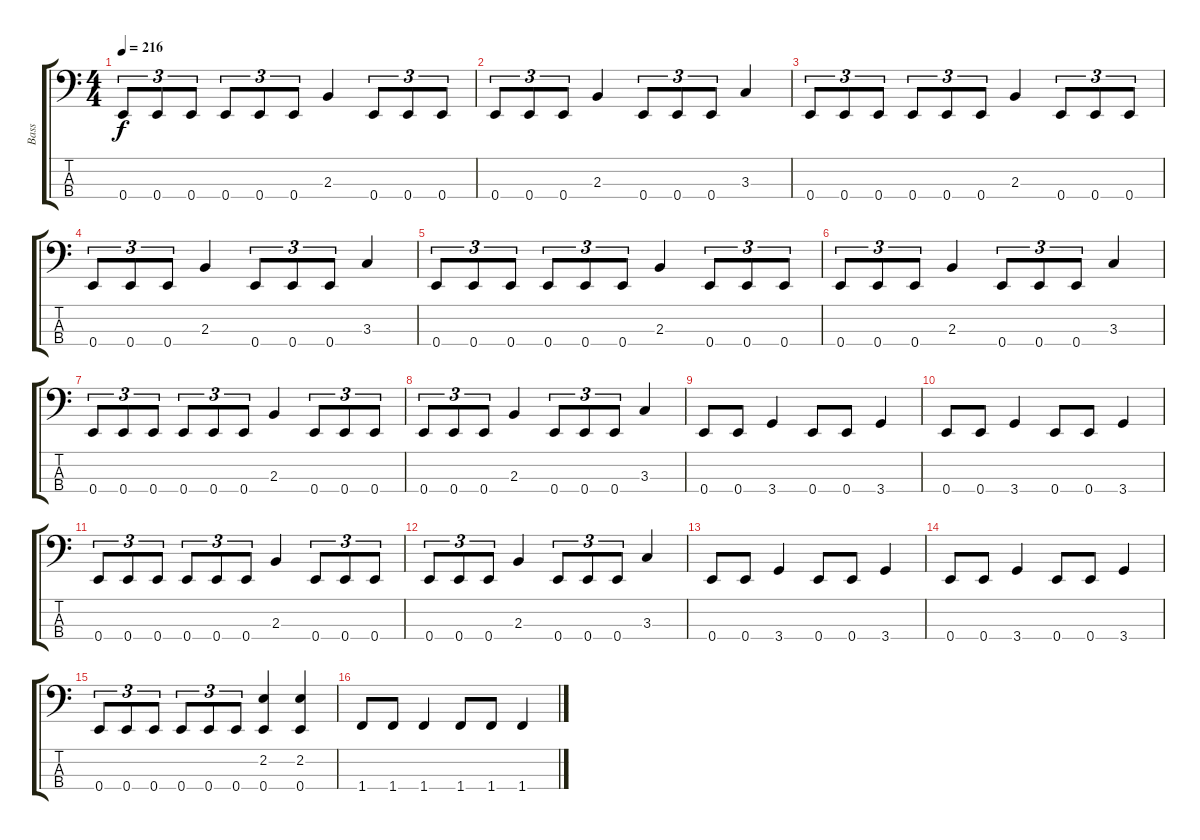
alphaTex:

\track ("Bass" "Bass") {instrument electricbasspick}
\staff {score tabs}
\tuning (G2 D2 A1 E1) {hide}
\ts (4 4)
\tempo 216
\clef f4
\ks c
0.4.8{tu (3 2) dy f} 0.4.8{tu (3 2)} 0.4.8{tu (3 2)} 0.4.8{tu (3 2)} 0.4.8{tu (3 2)} 0.4.8{tu (3 2)} 2.3.4 0.4.8{tu (3 2)} 0.4.8{tu (3 2)} 0.4.8{tu (3 2)} |
0.4.8{tu (3 2)} 0.4.8{tu (3 2)} 0.4.8{tu (3 2)} 2.3.4 0.4.8{tu (3 2)} 0.4.8{tu (3 2)} 0.4.8{tu (3 2)} 3.3.4 |
0.4.8{tu (3 2)} 0.4.8{tu (3 2)} 0.4.8{tu (3 2)} 0.4.8{tu (3 2)} 0.4.8{tu (3 2)} 0.4.8{tu (3 2)} 2.3.4 0.4.8{tu (3 2)} 0.4.8{tu (3 2)} 0.4.8{tu (3 2)} |
0.4.8{tu (3 2)} 0.4.8{tu (3 2)} 0.4.8{tu (3 2)} 2.3.4 0.4.8{tu (3 2)} 0.4.8{tu (3 2)} 0.4.8{tu (3 2)} 3.3.4 |
0.4.8{tu (3 2)} 0.4.8{tu (3 2)} 0.4.8{tu (3 2)} 0.4.8{tu (3 2)} 0.4.8{tu (3 2)} 0.4.8{tu (3 2)} 2.3.4 0.4.8{tu (3 2)} 0.4.8{tu (3 2)} 0.4.8{tu (3 2)} |
0.4.8{tu (3 2)} 0.4.8{tu (3 2)} 0.4.8{tu (3 2)} 2.3.4 0.4.8{tu (3 2)} 0.4.8{tu (3 2)} 0.4.8{tu (3 2)} 3.3.4 |
0.4.8{tu (3 2)} 0.4.8{tu (3 2)} 0.4.8{tu (3 2)} 0.4.8{tu (3 2)} 0.4.8{tu (3 2)} 0.4.8{tu (3 2)} 2.3.4 0.4.8{tu (3 2)} 0.4.8{tu (3 2)} 0.4.8{tu (3 2)} |
0.4.8{tu (3 2)} 0.4.8{tu (3 2)} 0.4.8{tu (3 2)} 2.3.4 0.4.8{tu (3 2)} 0.4.8{tu (3 2)} 0.4.8{tu (3 2)} 3.3.4 |
0.4.8 0.4.8 3.4.4 0.4.8 0.4.8 3.4.4 |
0.4.8 0.4.8 3.4.4 0.4.8 0.4.8 3.4.4 |
0.4.8{tu (3 2)} 0.4.8{tu (3 2)} 0.4.8{tu (3 2)} 0.4.8{tu (3 2)} 0.4.8{tu (3 2)} 0.4.8{tu (3 2)} 2.3.4 0.4.8{tu (3 2)} 0.4.8{tu (3 2)} 0.4.8{tu (3 2)} |
0.4.8{tu (3 2)} 0.4.8{tu (3 2)} 0.4.8{tu (3 2)} 2.3.4 0.4.8{tu (3 2)} 0.4.8{tu (3 2)} 0.4.8{tu (3 2)} 3.3.4 |
0.4.8 0.4.8 3.4.4 0.4.8 0.4.8 3.4.4 |
0.4.8 0.4.8 3.4.4 0.4.8 0.4.8 3.4.4 |
0.4.8{tu (3 2)} 0.4.8{tu (3 2)} 0.4.8{tu (3 2)} 0.4.8{tu (3 2)} 0.4.8{tu (3 2)} 0.4.8{tu (3 2)} (2.2 0.4).4 (2.2 0.4).4 |
1.4.8 1.4.8 1.4.4 1.4.8 1.4.8 1.4.4
